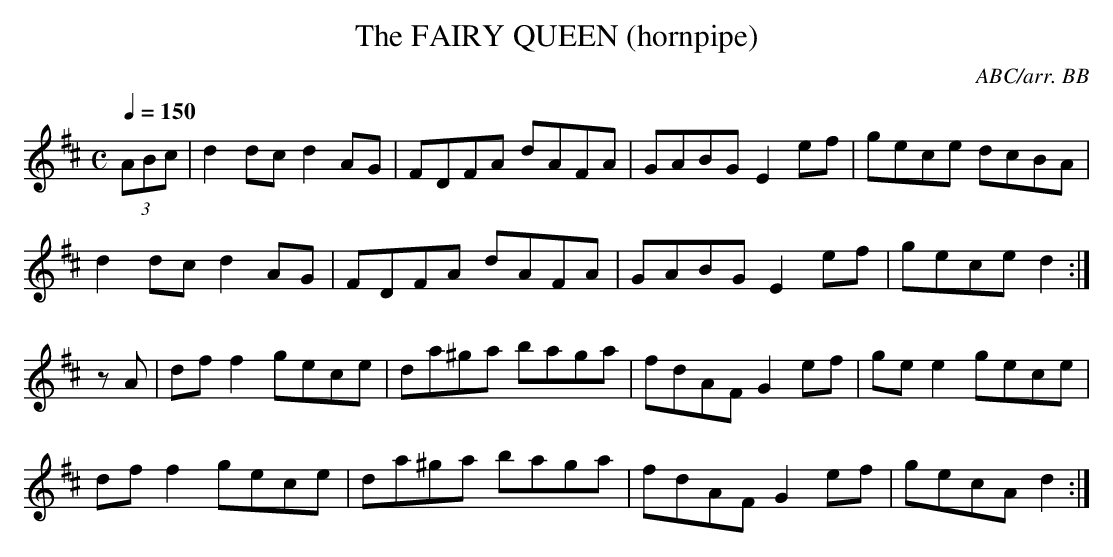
X:1
T:FAIRY QUEEN (hornpipe), The
C:ABC/arr. BB
M:C
L:1/8
Q:1/4=150
K:D
(3ABc|d2dc d2AG|FDFA dAFA|GABG E2ef|gece dcBA|
d2dc d2AG|FDFA dAFA|GABG E2ef|gece d2 :|
zA|dff2 gece|da^ga baga|fdAF G2ef|gee2 gece|
dff2 gece|da^ga baga|fdAF G2ef|gecA d2 :|
